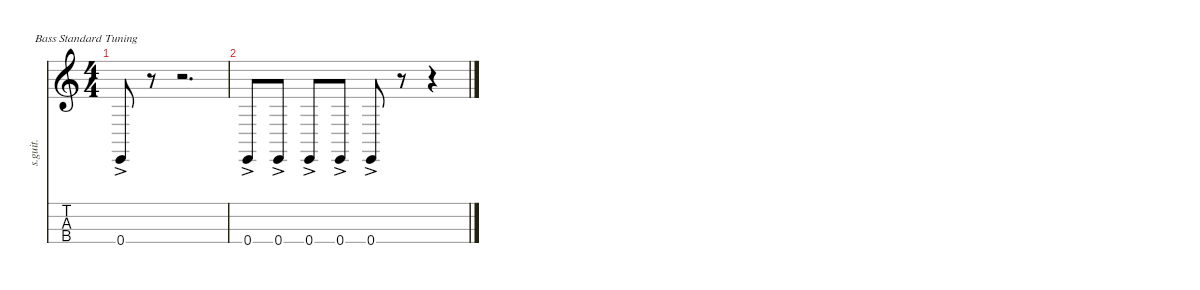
\defaultSystemsLayout 4
\hideDynamics
\bracketExtendMode nobrackets
\track ("Cliff Burton - Bass" "s.guit.") {instrument electricbassfinger}
\staff {score tabs}
\tuning (G2 D2 A1 E1)
\ts (4 4)
\tempo (140 hide)
\clef g2
\ks c
0.4{ac}.8{lyrics (0 "") lyrics (1 "") lyrics (2 "") lyrics (3 "") lyrics (4 "") dy p} r.8 r.2{d} |
0.4{ac}.8{lyrics (0 "") lyrics (1 "") lyrics (2 "") lyrics (3 "") lyrics (4 "")} 0.4{ac}.8{lyrics (0 "") lyrics (1 "") lyrics (2 "") lyrics (3 "") lyrics (4 "")} 0.4{ac}.8{lyrics (0 "") lyrics (1 "") lyrics (2 "") lyrics (3 "") lyrics (4 "")} 0.4{ac}.8{lyrics (0 "") lyrics (1 "") lyrics (2 "") lyrics (3 "") lyrics (4 "")} 0.4{ac}.8{lyrics (0 "") lyrics (1 "") lyrics (2 "") lyrics (3 "") lyrics (4 "")} r.8 r.4
